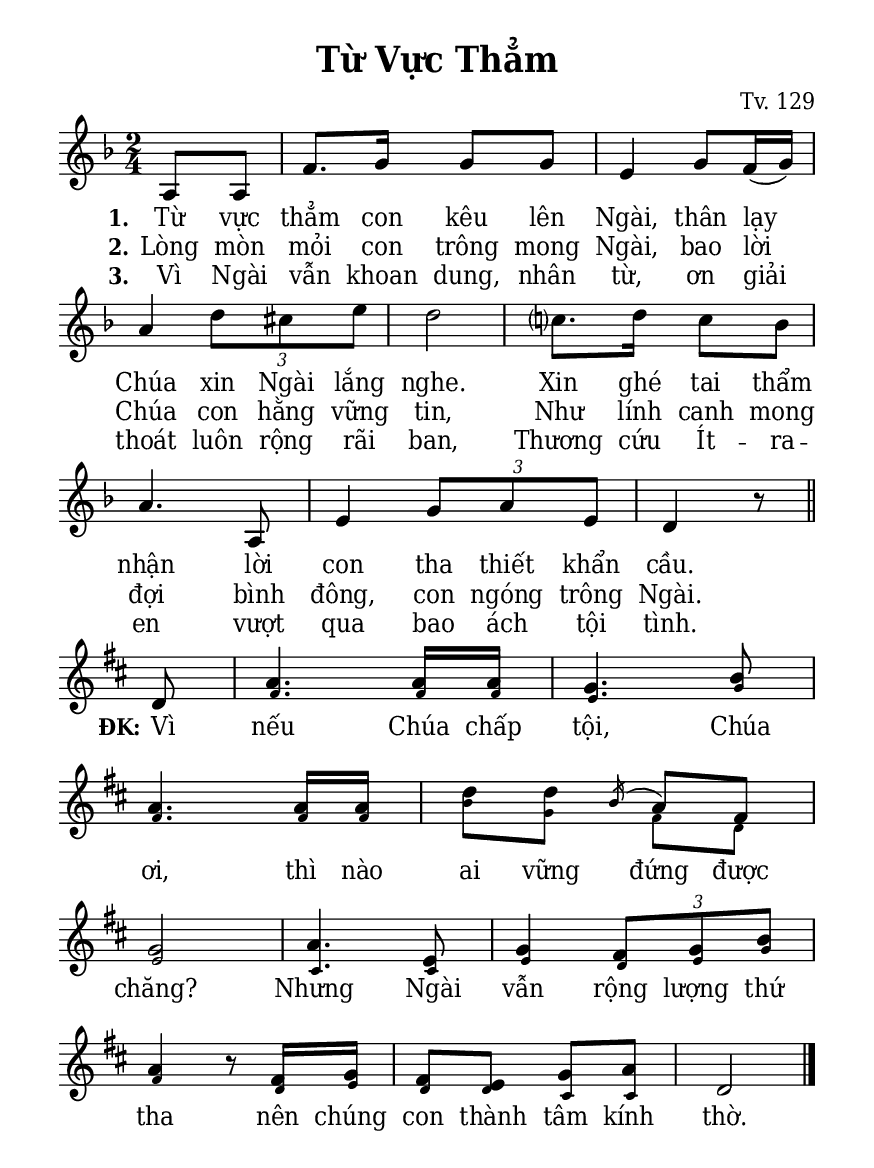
% Cài đặt chung\
\version "2.22.1"
\include "english.ly"

\header {
  title = "Từ Vực Thẳm"
  composer = "Tv. 129"
  %arranger = "Lm. Kim Long"
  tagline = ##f
}

% Nhạc phiên khúc
nhacPhienKhucSop = \relative c' {
  \partial 4 a8 a |
  f'8. g16 g8 g 
  e4 g8 f16 (g) |
  a4 \tuplet 3/2 { d8 cs e } |
  d2 |
  c!?8. d16 c8 bf |
  a4. a,8 |
  e'4 \tuplet 3/2 { g8 a e } |
  \partial 4. d4 r8 \bar "||"
  
  \set Staff.explicitKeySignatureVisibility = #end-of-line-invisible
  \set Staff.printKeyCancellation = ##f
  \key d \major
  \partial 8 d8 |
  a'4. a16 a |
  g4. b8 |
  a4. a16 a |
  d8 d \slashedGrace { b16 ( } a8) fs |
  g2 |
  a4. e8 |
  g4 \tuplet 3/2 { fs8 g b } |
  a4 r8 fs16 g |
  fs8 e g a |
  d,2 \bar "|."
}

nhacPhienKhucAlto = \relative c' {
  r4 |
  R2*7
  r4.
  
  \key d \major
  d8 |
  fs4. fs16 fs |
  e4. g8 |
  fs4. fs16 fs |
  b8 g fs [d] |
  e2 |
  cs4. cs8 |
  e4 \tuplet 3/2 { d8 e g } |
  fs4 r8 d16 e |
  d8 d cs cs |
  d2
}

% Lời phiên khúc
loiPhienKhucSop = \lyrics {
  <<
    {
      \set stanza = "1."
      Từ vực thẳm con kêu lên Ngài,
      thân lạy Chúa xin Ngài lắng nghe.
      Xin ghé tai thẩm nhận lời con
      tha thiết khẩn cầu.
    }
    \new Lyrics {
	    \set associatedVoice = "beSop"
	    \set stanza = "2."
	    Lòng mòn mỏi con trông mong Ngài,
	    bao lời Chúa con hằng vững tin,
	    Như lính canh mong đợi bình đông,
	    con ngóng trông Ngài.
    }
    \new Lyrics {
	    \set associatedVoice = "beSop"
	    \set stanza = "3."
	    Vì Ngài vẫn khoan dung, nhân từ,
	    ơn giải thoát luôn rộng rãi ban,
	    Thương cứu Ít -- ra -- en vượt qua bao ách tội tình.
    }
  >>
  \set stanza = "ĐK:"
  Vì nếu Chúa chấp tội, Chúa ơi,
  thì nào ai vững đứng được chăng?
  Nhưng Ngài vẫn rộng lượng thứ tha
  nên chúng con thành tâm kính thờ.
}

% Dàn trang
\paper {
  #(set-paper-size "a5")
  top-margin = 10\mm
  bottom-margin = 10\mm
  left-margin = 10\mm
  right-margin = 10\mm
  indent = #0
  #(define fonts
	 (make-pango-font-tree "Deja Vu Serif Condensed"
	 		       "Deja Vu Serif Condensed"
			       "Deja Vu Serif Condensed"
			       (/ 20 20)))
  print-page-number = ##f
  page-count = 1
}

TongNhip = {
  \key f \major \time 2/4
  \set Timing.beamExceptions = #'()
  \set Timing.baseMoment = #(ly:make-moment 1/4)
}

% Đổi kích thước nốt cho bè phụ
notBePhu =
#(define-music-function (font-size music) (number? ly:music?)
   (for-some-music
     (lambda (m)
       (if (music-is-of-type? m 'rhythmic-event)
           (begin
             (set! (ly:music-property m 'tweaks)
                   (cons `(font-size . ,font-size)
                         (ly:music-property m 'tweaks)))
             #t)
           #f))
     music)
   music)

\score {
  \new ChoirStaff <<
    \new Staff \with {
        \consists "Merge_rests_engraver"
        printPartCombineTexts = ##f
      }
      <<
      \new Voice \TongNhip \partCombine 
        \nhacPhienKhucSop
        \notBePhu -3 { \nhacPhienKhucAlto }
      \new NullVoice = beSop \nhacPhienKhucSop
      \new Lyrics \lyricsto beSop \loiPhienKhucSop
      >>
  >>
  \layout {
    %\override Staff.TimeSignature.transparent = ##t
    \override Lyrics.LyricSpace.minimum-distance = #1.5
    \override Score.BarNumber.break-visibility = ##(#f #f #f)
    \override Score.SpacingSpanner.uniform-stretching = ##t
  } 
}
